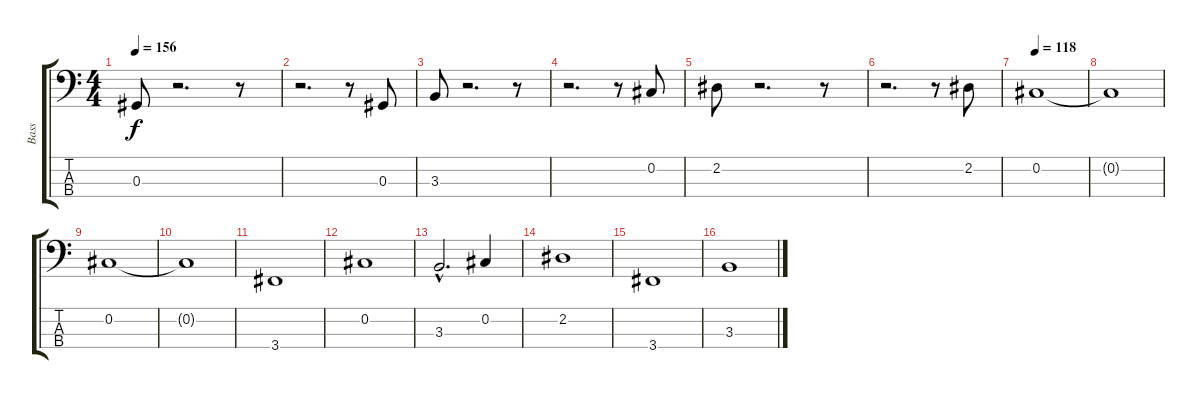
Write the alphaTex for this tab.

\track ("Bass" "Bass") {instrument electricbassfinger}
\staff {score tabs}
\tuning (Gb2 Db2 Ab1 Eb1) {hide}
\ts (4 4)
\tempo 156
\clef f4
\ks c
0.3.8{dy f} r.2{d} r.8 |
r.2{d} r.8 0.3.8 |
3.3.8 r.2{d} r.8 |
r.2{d} r.8 0.2.8 |
2.2.8 r.2{d} r.8 |
r.2{d} r.8 2.2.8 |
\tempo 118
0.2.1 |
0.2{t}.1 |
0.2.1 |
0.2{t}.1 |
3.4.1 |
0.2.1 |
3.3{hac}.2{d} 0.2.4 |
2.2.1 |
3.4.1 |
3.3.1
